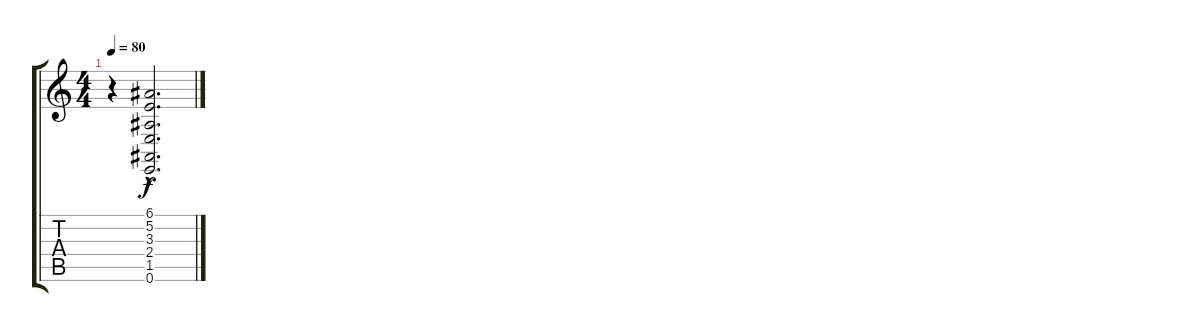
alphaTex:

\track "" {instrument tubularbells}
\staff {score tabs}
\tuning (E4 B3 G3 D3 A2 E2) {hide}
\ts (4 4)
\tempo 80
\clef g2
\ks c
r.4{dy f} (6.1{hac} 5.2{hac} 3.3{hac} 2.4{hac} 1.5{hac} 0.6{hac}).2{d}
